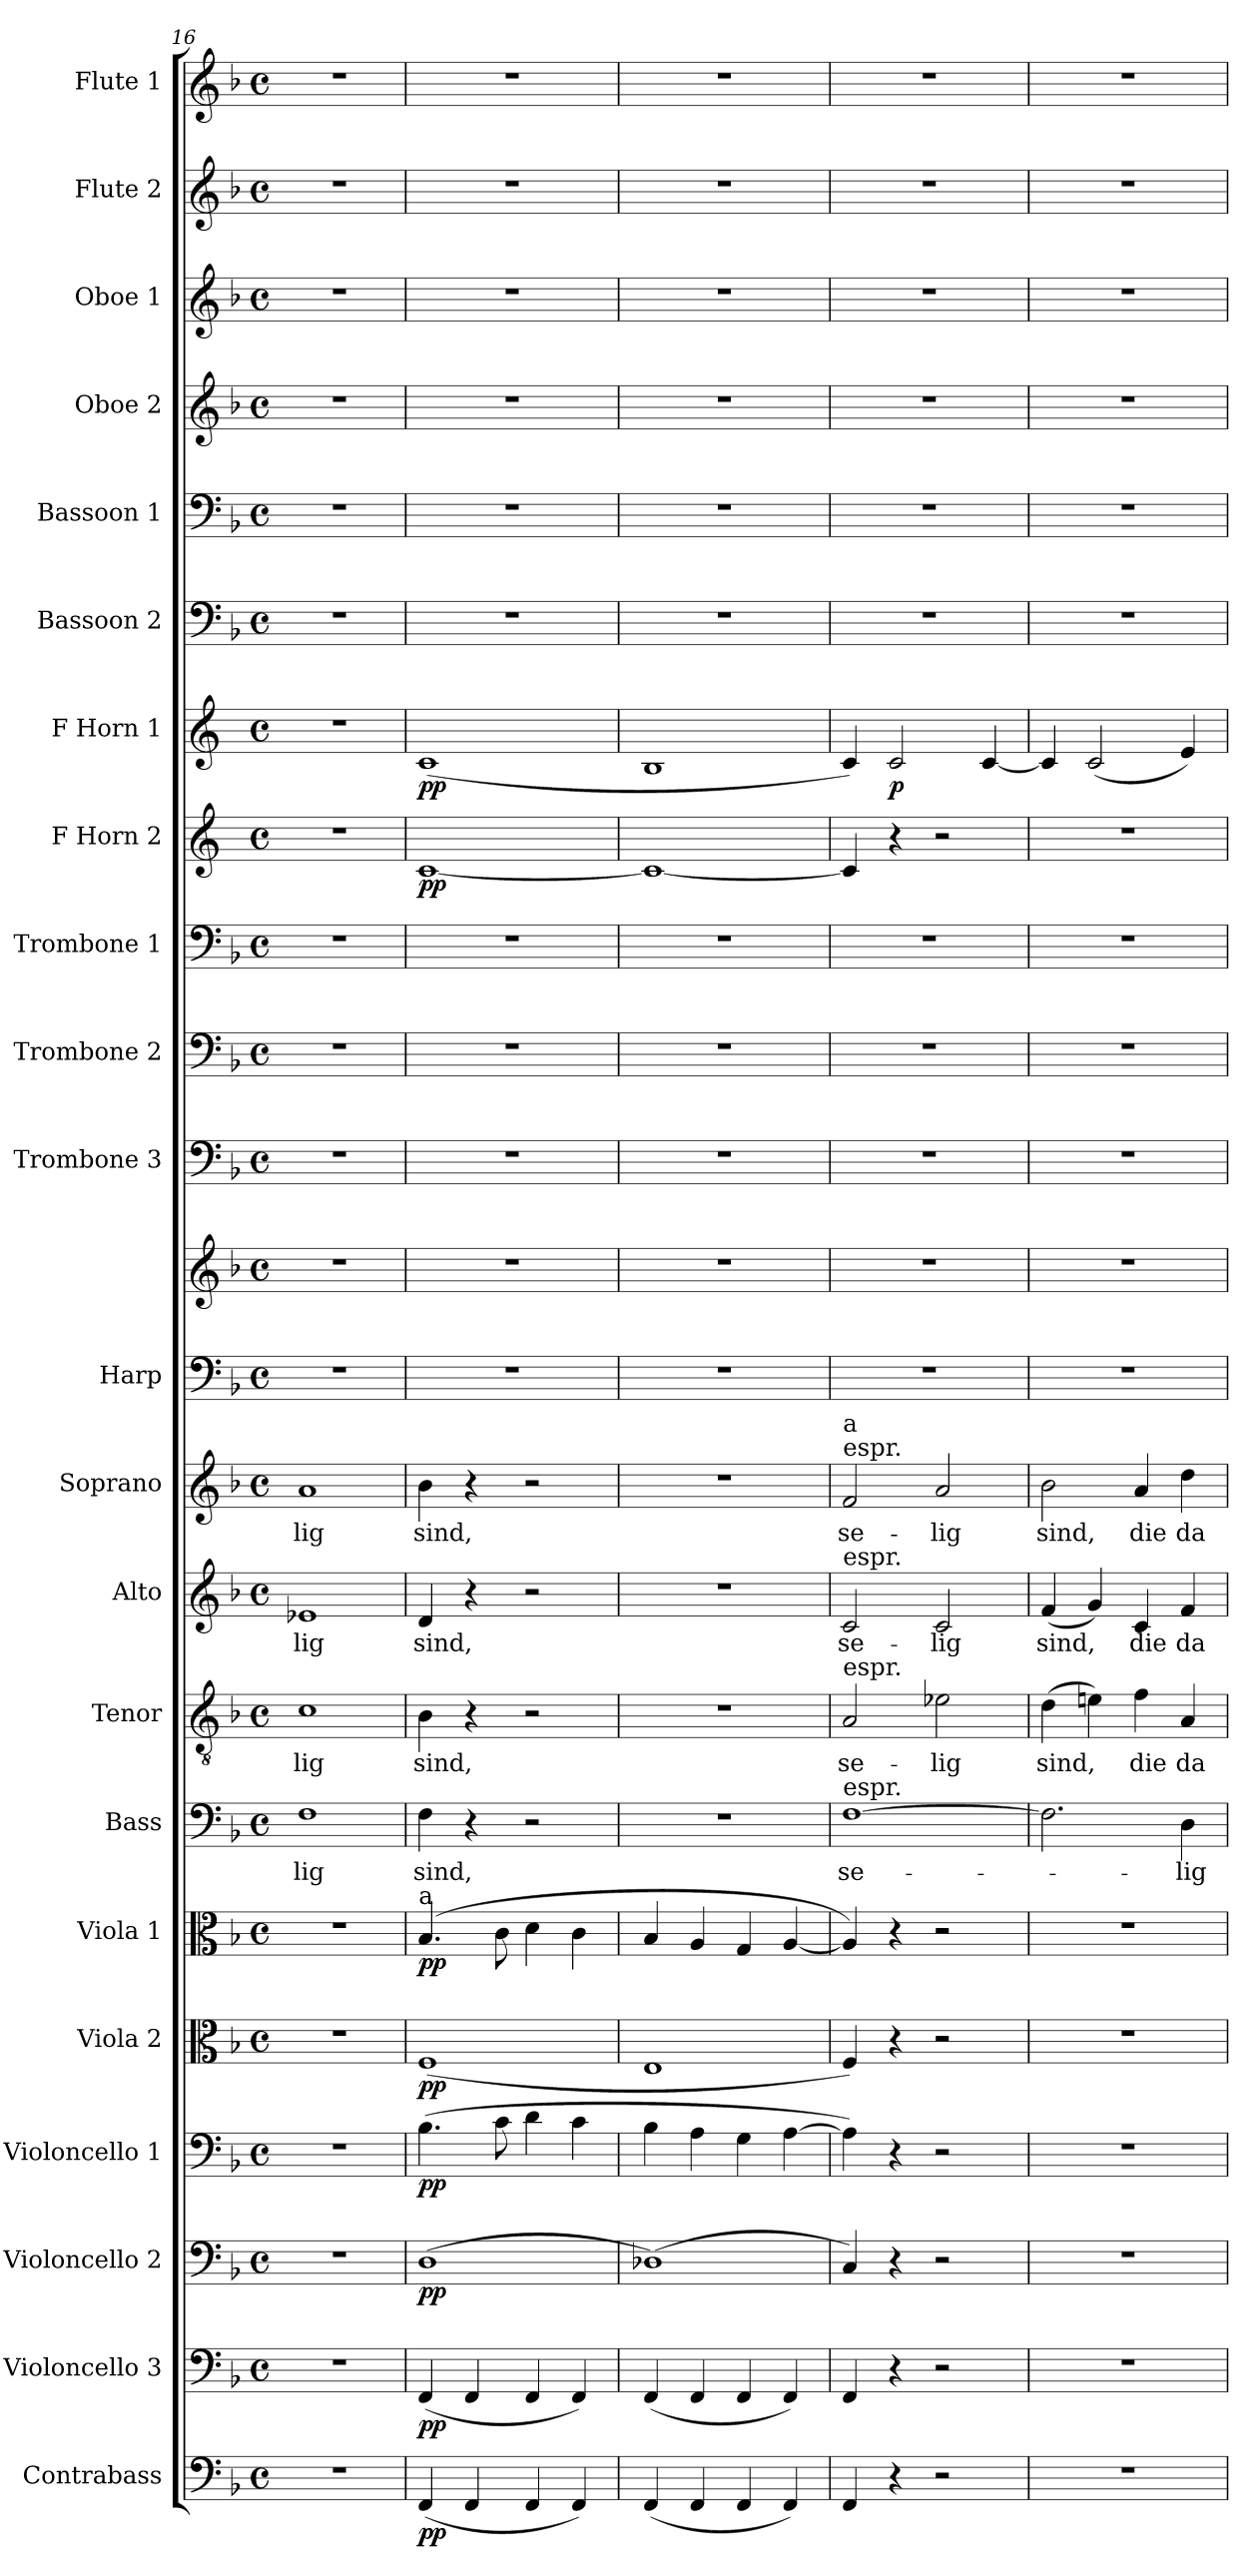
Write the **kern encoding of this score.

**kern	**dynam	**kern	**dynam	**kern	**dynam	**kern	**dynam	**kern	**dynam	**kern	**dynam	**kern	**text	**kern	**text	**kern	**text	**kern	**text	**kern	**kern	**kern	**kern	**kern	**kern	**dynam	**kern	**dynam	**kern	**kern	**kern	**kern	**kern	**kern
*part22	*part22	*part21	*part21	*part20	*part20	*part19	*part19	*part18	*part18	*part17	*part17	*part16	*part16	*part15	*part15	*part14	*part14	*part13	*part13	*part12	*part12	*part11	*part10	*part9	*part8	*part8	*part7	*part7	*part6	*part5	*part4	*part3	*part2	*part1
*staff23	*staff23	*staff22	*staff22	*staff21	*staff21	*staff20	*staff20	*staff19	*staff19	*staff18	*staff18	*staff17	*staff17	*staff16	*staff16	*staff15	*staff15	*staff14	*staff14	*staff13	*staff12	*staff11	*staff10	*staff9	*staff8	*staff8	*staff7	*staff7	*staff6	*staff5	*staff4	*staff3	*staff2	*staff1
*I"Contrabass	*	*I"Violoncello 3	*	*I"Violoncello 2	*	*I"Violoncello 1	*	*I"Viola 2	*	*I"Viola 1	*	*I"Bass	*	*I"Tenor	*	*I"Alto	*	*I"Soprano	*	*I"Harp	*	*I"Trombone 3	*I"Trombone 2	*I"Trombone 1	*I"F Horn 2	*	*I"F Horn 1	*	*I"Bassoon 2	*I"Bassoon 1	*I"Oboe 2	*I"Oboe 1	*I"Flute 2	*I"Flute 1
*I'Cb	*	*I'Vc 3	*	*I'Vc 2	*	*I'Vc 1	*	*I'Vla 2	*	*I'Vla 1	*	*I'B	*	*I'T	*	*I'A	*	*I'S	*	*I'Hrp	*	*I'Trb 3	*I'Trb 2	*I'Trb 1	*I'Hn 2	*	*I'Hn 1	*	*I'Bsn 2	*I'Bsn 1	*I'Ob 2	*I'Ob 1	*I'Fl 2	*I'Fl 1
*clefF4	*	*clefF4	*	*clefF4	*	*clefF4	*	*clefC3	*	*clefC3	*	*clefF4	*	*clefGv2	*	*clefG2	*	*clefG2	*	*clefF4	*clefG2	*clefF4	*clefF4	*clefF4	*clefG2	*	*clefG2	*	*clefF4	*clefF4	*clefG2	*clefG2	*clefG2	*clefG2
*ITrd7c12	*	*	*	*	*	*	*	*	*	*	*	*	*	*	*	*	*	*	*	*	*	*	*	*	*ITrd4c7	*	*ITrd4c7	*	*	*	*	*	*	*
*k[b-]	*	*k[b-]	*	*k[b-]	*	*k[b-]	*	*k[b-]	*	*k[b-]	*	*k[b-]	*	*k[b-]	*	*k[b-]	*	*k[b-]	*	*k[b-]	*k[b-]	*k[b-]	*k[b-]	*k[b-]	*k[b-]	*	*k[b-]	*	*k[b-]	*k[b-]	*k[b-]	*k[b-]	*k[b-]	*k[b-]
*M4/4	*	*M4/4	*	*M4/4	*	*M4/4	*	*M4/4	*	*M4/4	*	*M4/4	*	*M4/4	*	*M4/4	*	*M4/4	*	*M4/4	*M4/4	*M4/4	*M4/4	*M4/4	*M4/4	*	*M4/4	*	*M4/4	*M4/4	*M4/4	*M4/4	*M4/4	*M4/4
*met(c)	*	*met(c)	*	*met(c)	*	*met(c)	*	*met(c)	*	*met(c)	*	*met(c)	*	*met(c)	*	*met(c)	*	*met(c)	*	*met(c)	*met(c)	*met(c)	*met(c)	*met(c)	*met(c)	*	*met(c)	*	*met(c)	*met(c)	*met(c)	*met(c)	*met(c)	*met(c)
=16	=16	=16	=16	=16	=16	=16	=16	=16	=16	=16	=16	=16	=16	=16	=16	=16	=16	=16	=16	=16	=16	=16	=16	=16	=16	=16	=16	=16	=16	=16	=16	=16	=16	=16
!	!	!	!	!	!	!	!	!	!	!	!	!	!LO:LY:b	!	!LO:LY:b	!	!LO:LY:b	!	!LO:LY:b	!	!	!	!	!	!	!	!	!	!	!	!	!	!	!
1r	.	1r	.	1r	.	1r	.	1r	.	1r	.	1F	-lig	1c	-lig	1e-X	-lig	1a	-lig	1r	1r	1r	1r	1r	1r	.	1r	.	1r	1r	1r	1r	1r	1r
=17	=17	=17	=17	=17	=17	=17	=17	=17	=17	=17	=17	=17	=17	=17	=17	=17	=17	=17	=17	=17	=17	=17	=17	=17	=17	=17	=17	=17	=17	=17	=17	=17	=17	=17
!	!	!	!	!	!	!	!	!	!	!LO:TX:a:t=a	!	!	!	!	!	!	!	!	!	!	!	!	!	!	!	!	!	!	!	!	!	!	!	!
!	!LO:DY:b	!	!LO:DY:b	!	!LO:DY:b	!	!LO:DY:b	!	!LO:DY:b	!	!LO:DY:b	!	!LO:LY:b	!	!LO:LY:b	!	!LO:LY:b	!	!LO:LY:b	!	!	!	!	!	!	!LO:DY:b	!	!LO:DY:b	!	!	!	!	!	!
(4FFF/	pp	(4FF/	pp	(1D	pp	(4.B-\	pp	(1F	pp	(4.B-/	pp	4F\	sind,	4B-\	sind,	4d/	sind,	4b-\	sind,	1r	1r	1r	1r	1r	[1F	pp	(1F	pp	1r	1r	1r	1r	1r	1r
4FFF/	.	4FF/	.	.	.	.	.	.	.	.	.	4r	.	4r	.	4r	.	4r	.	.	.	.	.	.	.	.	.	.	.	.	.	.	.	.
.	.	.	.	.	.	8c\	.	.	.	8c\	.	.	.	.	.	.	.	.	.	.	.	.	.	.	.	.	.	.	.	.	.	.	.	.
4FFF/	.	4FF/	.	.	.	4d\	.	.	.	4d\	.	2r	.	2r	.	2r	.	2r	.	.	.	.	.	.	.	.	.	.	.	.	.	.	.	.
4FFF/)	.	4FF/)	.	.	.	4c\	.	.	.	4c\	.	.	.	.	.	.	.	.	.	.	.	.	.	.	.	.	.	.	.	.	.	.	.	.
=18	=18	=18	=18	=18	=18	=18	=18	=18	=18	=18	=18	=18	=18	=18	=18	=18	=18	=18	=18	=18	=18	=18	=18	=18	=18	=18	=18	=18	=18	=18	=18	=18	=18	=18
(4FFF/	.	(4FF/	.	(1D-X)	.	4B-\	.	1E	.	4B-/	.	1r	.	1r	.	1r	.	1r	.	1r	1r	1r	1r	1r	1F_	.	1E	.	1r	1r	1r	1r	1r	1r
4FFF/	.	4FF/	.	.	.	4A\	.	.	.	4A/	.	.	.	.	.	.	.	.	.	.	.	.	.	.	.	.	.	.	.	.	.	.	.	.
4FFF/	.	4FF/	.	.	.	4G\	.	.	.	4G/	.	.	.	.	.	.	.	.	.	.	.	.	.	.	.	.	.	.	.	.	.	.	.	.
4FFF/)	.	4FF/)	.	.	.	[4A\	.	.	.	[4A/	.	.	.	.	.	.	.	.	.	.	.	.	.	.	.	.	.	.	.	.	.	.	.	.
=19	=19	=19	=19	=19	=19	=19	=19	=19	=19	=19	=19	=19	=19	=19	=19	=19	=19	=19	=19	=19	=19	=19	=19	=19	=19	=19	=19	=19	=19	=19	=19	=19	=19	=19
!	!	!	!	!	!	!	!	!	!	!	!	!	!	!	!	!	!	!LO:TX:a:t=espr.	!	!	!	!	!	!	!	!	!	!	!	!	!	!	!	!
!	!	!	!	!	!	!	!	!	!	!	!	!	!	!	!	!	!	!LO:TX:a:t=a	!	!	!	!	!	!	!	!	!	!	!	!	!	!	!	!
!	!	!	!	!	!	!	!	!	!	!	!	!	!	!	!	!LO:TX:a:t=espr.	!	!	!	!	!	!	!	!	!	!	!	!	!	!	!	!	!	!
!	!	!	!	!	!	!	!	!	!	!	!	!	!	!LO:TX:a:t=espr.	!	!	!	!	!	!	!	!	!	!	!	!	!	!	!	!	!	!	!	!
!	!	!	!	!	!	!	!	!	!	!	!	!LO:TX:a:t=espr.	!	!	!	!	!	!	!	!	!	!	!	!	!	!	!	!	!	!	!	!	!	!
!	!	!	!	!	!	!	!	!	!	!	!	!	!LO:LY:b	!	!LO:LY:b	!	!LO:LY:b	!	!LO:LY:b	!	!	!	!	!	!	!	!	!	!	!	!	!	!	!
4FFF/	.	4FF/	.	4C/)	.	4A\])	.	4F/)	.	4A/])	.	[1F	se-	2A/	se-	2c/	se-	2f/	se-	1r	1r	1r	1r	1r	4F/]	.	4F/)	.	1r	1r	1r	1r	1r	1r
!	!	!	!	!	!	!	!	!	!	!	!	!	!	!	!	!	!	!	!	!	!	!	!	!	!	!	!	!LO:DY:b	!	!	!	!	!	!
4r	.	4r	.	4r	.	4r	.	4r	.	4r	.	.	.	.	.	.	.	.	.	.	.	.	.	.	4r	.	2F/	p	.	.	.	.	.	.
!	!	!	!	!	!	!	!	!	!	!	!	!	!	!	!LO:LY:b	!	!LO:LY:b	!	!LO:LY:b	!	!	!	!	!	!	!	!	!	!	!	!	!	!	!
2r	.	2r	.	2r	.	2r	.	2r	.	2r	.	.	.	2e-X\	-lig	2c/	-lig	2a/	-lig	.	.	.	.	.	2r	.	.	.	.	.	.	.	.	.
.	.	.	.	.	.	.	.	.	.	.	.	.	.	.	.	.	.	.	.	.	.	.	.	.	.	.	[4F/	.	.	.	.	.	.	.
=20	=20	=20	=20	=20	=20	=20	=20	=20	=20	=20	=20	=20	=20	=20	=20	=20	=20	=20	=20	=20	=20	=20	=20	=20	=20	=20	=20	=20	=20	=20	=20	=20	=20	=20
!	!	!	!	!	!	!	!	!	!	!	!	!	!	!	!LO:LY:b	!	!LO:LY:b	!	!LO:LY:b	!	!	!	!	!	!	!	!	!	!	!	!	!	!	!
1r	.	1r	.	1r	.	1r	.	1r	.	1r	.	2.F\]	.	(4d\	sind,	(4f/	sind,	2b-\	sind,	1r	1r	1r	1r	1r	1r	.	4F/]	.	1r	1r	1r	1r	1r	1r
.	.	.	.	.	.	.	.	.	.	.	.	.	.	4en\)	.	4g/)	.	.	.	.	.	.	.	.	.	.	(2F/	.	.	.	.	.	.	.
!	!	!	!	!	!	!	!	!	!	!	!	!	!	!	!LO:LY:b	!	!LO:LY:b	!	!LO:LY:b	!	!	!	!	!	!	!	!	!	!	!	!	!	!	!
.	.	.	.	.	.	.	.	.	.	.	.	.	.	4f\	die	4c/	die	4a/	die	.	.	.	.	.	.	.	.	.	.	.	.	.	.	.
!	!	!	!	!	!	!	!	!	!	!	!	!	!LO:LY:b	!	!LO:LY:b	!	!LO:LY:b	!	!LO:LY:b	!	!	!	!	!	!	!	!	!	!	!	!	!	!	!
.	.	.	.	.	.	.	.	.	.	.	.	4D\	-lig	4A/	da	4f/	da	4dd\	da	.	.	.	.	.	.	.	4A/)	.	.	.	.	.	.	.
=	=	=	=	=	=	=	=	=	=	=	=	=	=	=	=	=	=	=	=	=	=	=	=	=	=	=	=	=	=	=	=	=	=	=
*-	*-	*-	*-	*-	*-	*-	*-	*-	*-	*-	*-	*-	*-	*-	*-	*-	*-	*-	*-	*-	*-	*-	*-	*-	*-	*-	*-	*-	*-	*-	*-	*-	*-	*-
